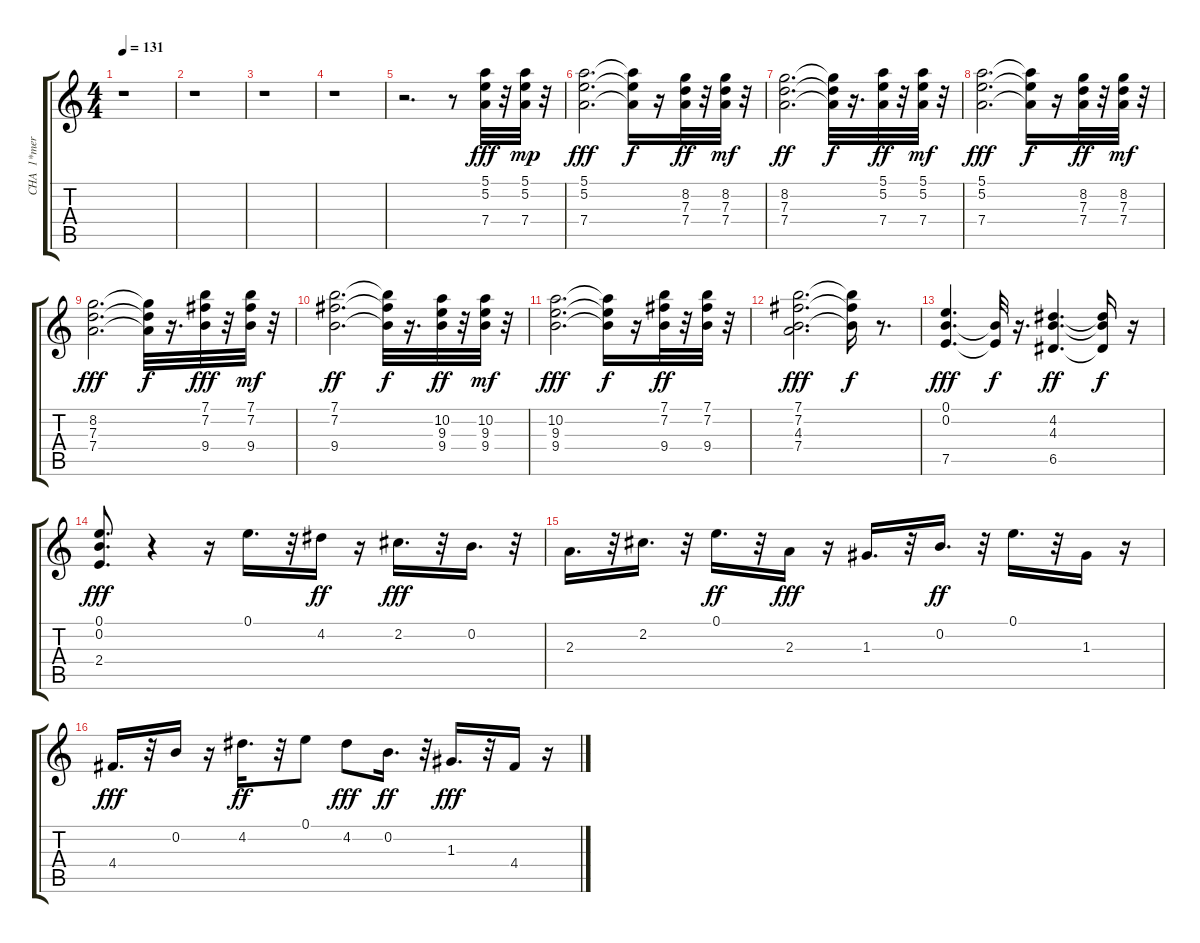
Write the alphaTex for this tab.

\track ("CHA  1*merged" "CHA  1*mer") {instrument acousticguitarsteel}
\staff {score tabs}
\tuning (E4 B3 G3 D3 A2 E2) {hide}
\ts (4 4)
\tempo 131
\clef g2
\ks c
r.1{dy fff} |
r.1 |
r.1 |
r.1 |
r.2{d} r.8 (5.1 5.2 7.4).32 r.32 (5.1 5.2 7.4).32{dy mp} r.32 |
(5.1 5.2 7.4).2{d dy fff} (5.1{t} 5.2{t} 7.4{t}).16{dy f} r.16 (8.2 7.3 7.4).32{dy ff} r.32 (8.2 7.3 7.4).32{dy mf} r.32 |
(8.2 7.3 7.4).2{d dy ff} (8.2{t} 7.3{t} 7.4{t}).32{dy f} r.16{d} (5.1 5.2 7.4).32{dy ff} r.32 (5.1 5.2 7.4).32{dy mf} r.32 |
(5.1 5.2 7.4).2{d dy fff} (5.1{t} 5.2{t} 7.4{t}).16{dy f} r.16 (8.2 7.3 7.4).32{dy ff} r.32 (8.2 7.3 7.4).32{dy mf} r.32 |
(8.2 7.3 7.4).2{d dy fff} (8.2{t} 7.3{t} 7.4{t}).32{dy f} r.16{d} (7.1 7.2 9.4).32{dy fff} r.32 (7.1 7.2 9.4).32{dy mf} r.32 |
(7.1 7.2 9.4).2{d dy ff} (7.1{t} 7.2{t} 9.4{t}).32{dy f} r.16{d} (10.2 9.3 9.4).32{dy ff} r.32 (10.2 9.3 9.4).32{dy mf} r.32 |
(10.2 9.3 9.4).2{d dy fff} (10.2{t} 9.3{t} 9.4{t}).16{dy f} r.16 (7.1 7.2 9.4).32{dy ff} r.32 (7.1 7.2 9.4).32 r.32 |
(7.1 7.2 4.3 7.4).2{d dy fff} (7.1{t} 7.2{t} 4.3{t}).16{dy f} r.8{d} |
(0.1 0.2 7.5).4{d dy fff} (0.2{t} 7.5{t}).32{dy f} r.16{d} (4.2 4.3 6.5).4{d dy ff} (4.2{t} 4.3{t} 6.5{t}).16{dy f} r.16 |
(0.1 0.2 2.4).8{d dy fff} r.4 r.16 0.1.16{d} r.32 4.2.16{dy ff} r.16 2.2.16{d dy fff} r.32 0.2.16{d} r.32 |
2.3.16{d} r.32 2.2.16{d} r.32 0.1.16{d dy ff} r.32 2.3.16{dy fff} r.16 1.3.16{d} r.32 0.2.16{d dy ff} r.32 0.1.16{d} r.32 1.3.16 r.16 |
4.4.16{d dy fff} r.32 0.2.16 r.16 4.2.16{d dy ff} r.32 0.1.8 4.2.8{dy fff} 0.2.16{d dy ff} r.32 1.3.16{d dy fff} r.32 4.4.16 r.16
